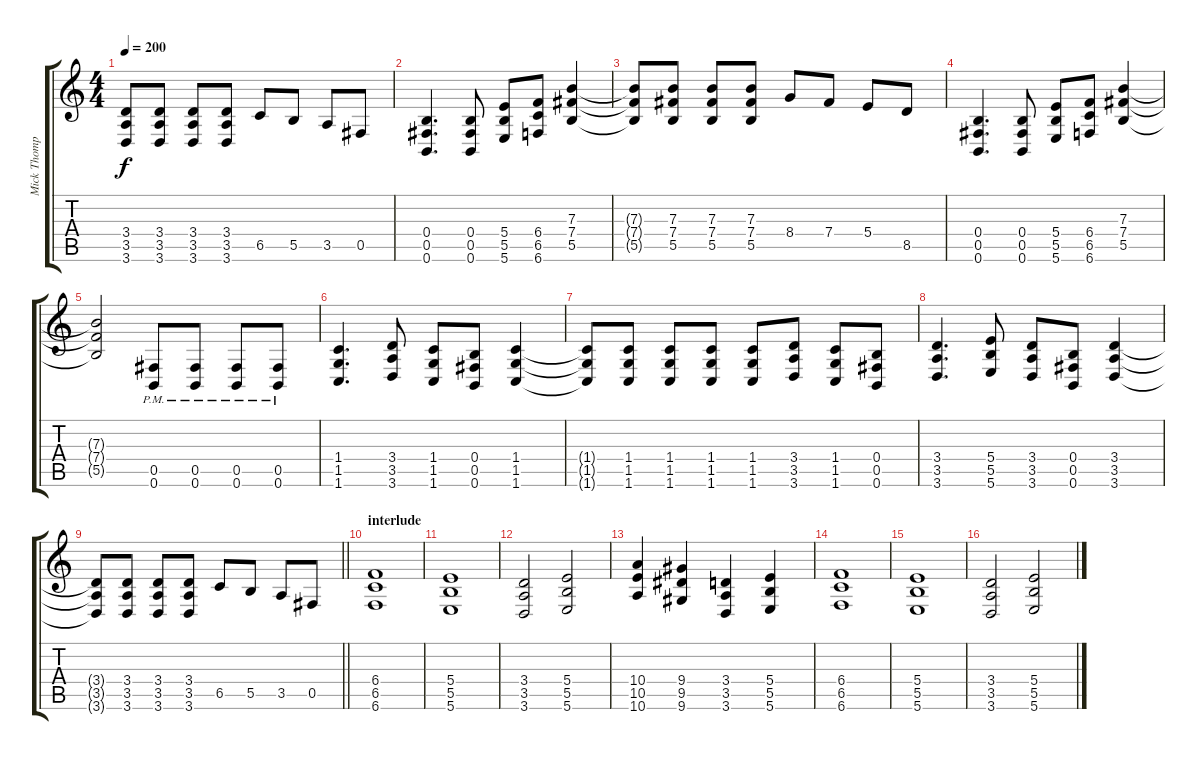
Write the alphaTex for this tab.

\track ("Mick Thompson" "Mick Thomp") {instrument distortionguitar}
\staff {score tabs}
\tuning (Db4 Ab3 E3 B2 Gb2 B1) {hide}
\ts (4 4)
\tempo 200
\clef g2
\ks c
(3.4{t} 3.5{t} 3.6{t}).8{dy f} (3.4 3.5 3.6).8 (3.4 3.5 3.6).8 (3.4 3.5 3.6).8 6.5.8 5.5.8 3.5.8 0.5.8 |
(0.4 0.5 0.6).4{d} (0.4 0.5 0.6).8 (5.4 5.5 5.6).8 (6.4 6.5 6.6).8 (7.3 7.4 5.5).4 |
(7.3{t} 7.4{t} 5.5{t}).8 (7.3 7.4 5.5).8 (7.3 7.4 5.5).8 (7.3 7.4 5.5).8 8.4.8 7.4.8 5.4.8 8.5.8 |
(0.4 0.5 0.6).4{d} (0.4 0.5 0.6).8 (5.4 5.5 5.6).8 (6.4 6.5 6.6).8 (7.3 7.4 5.5).4 |
(7.3{t} 7.4{t} 5.5{t}).2 (0.5{pm} 0.6{pm}).8 (0.5{pm} 0.6{pm}).8 (0.5{pm} 0.6{pm}).8 (0.5{pm} 0.6{pm}).8 |
(1.4 1.5 1.6).4{d} (3.4 3.5 3.6).8 (1.4 1.5 1.6).8 (0.4 0.5 0.6).8 (1.4 1.5 1.6).4 |
(1.4{t} 1.5{t} 1.6{t}).8 (1.4 1.5 1.6).8 (1.4 1.5 1.6).8 (1.4 1.5 1.6).8 (1.4 1.5 1.6).8 (3.4 3.5 3.6).8 (1.4 1.5 1.6).8 (0.4 0.5 0.6).8 |
(3.4 3.5 3.6).4{d} (5.4 5.5 5.6).8 (3.4 3.5 3.6).8 (0.4 0.5 0.6).8 (3.4 3.5 3.6).4 |
\barLineRight lightlight
(3.4{t} 3.5{t} 3.6{t}).8 (3.4 3.5 3.6).8 (3.4 3.5 3.6).8 (3.4 3.5 3.6).8 6.5.8 5.5.8 3.5.8 0.5.8 |
\section ("" "interlude")
(6.4 6.5 6.6).1 |
(5.4 5.5 5.6).1 |
(3.4 3.5 3.6).2 (5.4 5.5 5.6).2 |
(10.4 10.5 10.6).4 (9.4 9.5 9.6).4 (3.4 3.5 3.6).4 (5.4 5.5 5.6).4 |
(6.4 6.5 6.6).1 |
(5.4 5.5 5.6).1 |
(3.4 3.5 3.6).2 (5.4 5.5 5.6).2
